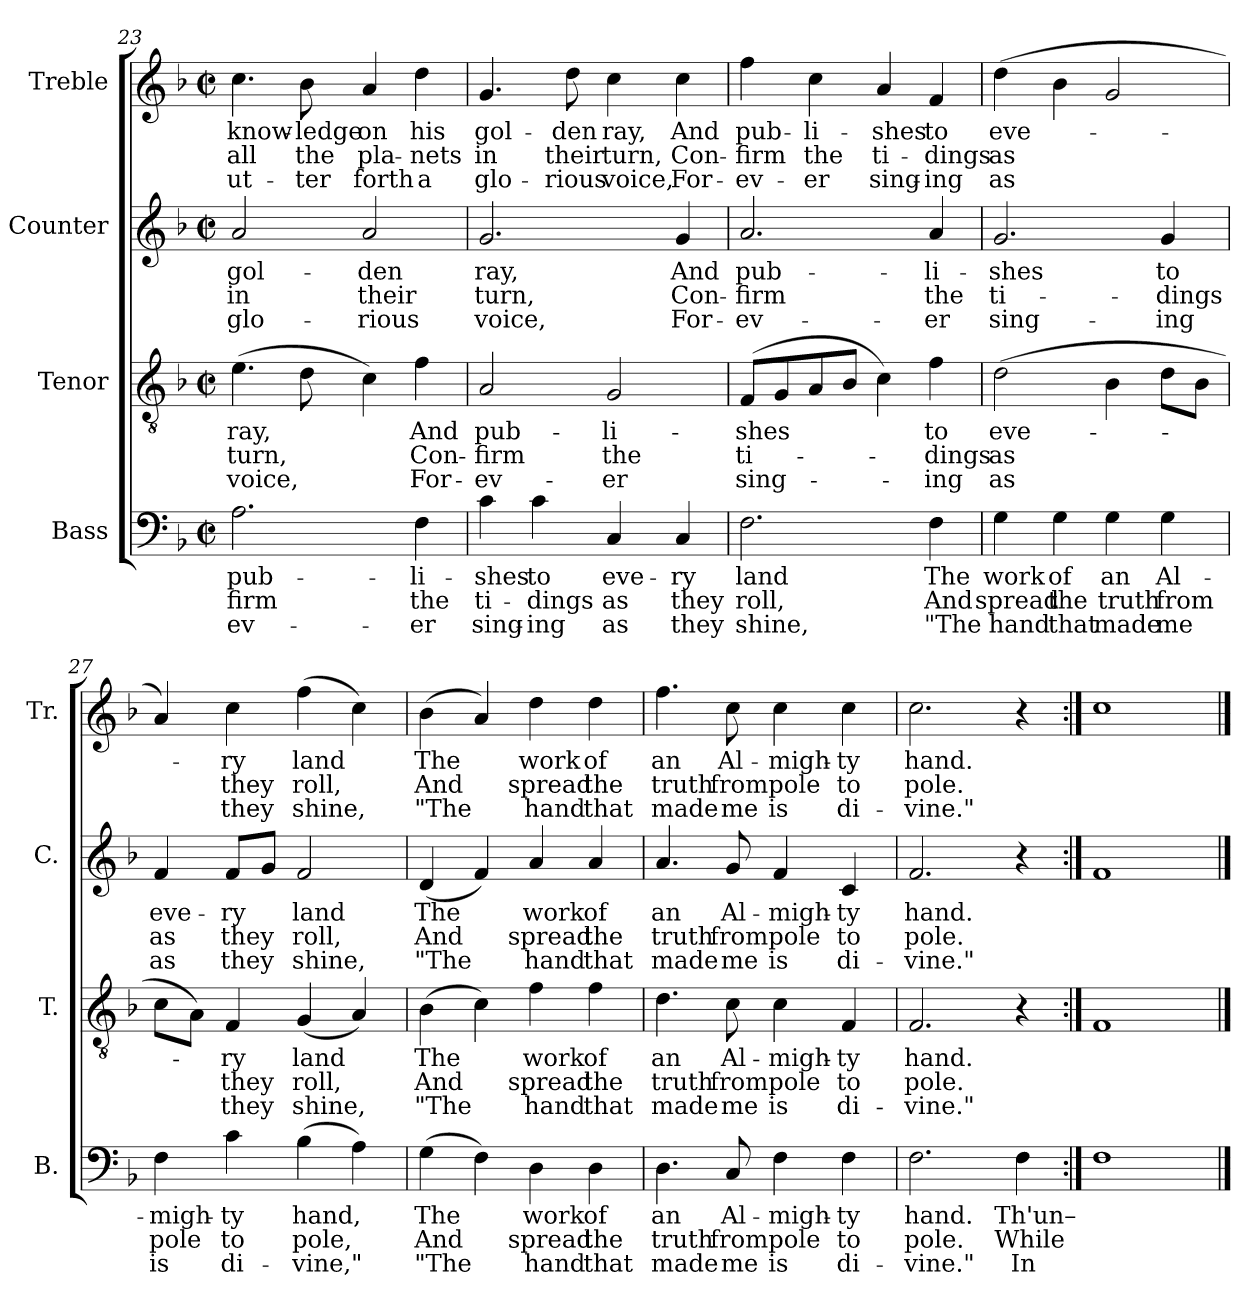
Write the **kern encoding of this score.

**kern	**text	**text	**text	**kern	**text	**text	**text	**kern	**text	**text	**text	**kern	**text	**text	**text
*part4	*part4	*part4	*part4	*part3	*part3	*part3	*part3	*part2	*part2	*part2	*part2	*part1	*part1	*part1	*part1
*staff4	*staff4	*staff4	*staff4	*staff3	*staff3	*staff3	*staff3	*staff2	*staff2	*staff2	*staff2	*staff1	*staff1	*staff1	*staff1
*I"Bass	*	*	*	*I"Tenor	*	*	*	*I"Counter	*	*	*	*I"Treble	*	*	*
*I'B.	*	*	*	*I'T.	*	*	*	*I'C.	*	*	*	*I'Tr.	*	*	*
*clefF4	*	*	*	*clefGv2	*	*	*	*clefG2	*	*	*	*clefG2	*	*	*
*k[b-]	*	*	*	*k[b-]	*	*	*	*k[b-]	*	*	*	*k[b-]	*	*	*
*M4/4	*	*	*	*M4/4	*	*	*	*M4/4	*	*	*	*M4/4	*	*	*
*met(c|)	*	*	*	*met(c|)	*	*	*	*met(c|)	*	*	*	*met(c|)	*	*	*
=23	=23	=23	=23	=23	=23	=23	=23	=23	=23	=23	=23	=23	=23	=23	=23
2.A\	pub-	-firm	-ev-	(4.e\	ray,	turn,	voice,	2a/	gol-	in	glo-	4.cc\	know-	all	ut-
.	.	.	.	8d\	.	.	.	.	.	.	.	8b-\	-ledge	the	-ter
.	.	.	.	4c\)	.	.	.	2a/	-den	their	-rious	4a/	on	pla-	forth
4F\	-li-	the	-er	4f\	And	Con-	For-	.	.	.	.	4dd\	his	-nets	a
!!LO:PB:g=z
=24	=24	=24	=24	=24	=24	=24	=24	=24	=24	=24	=24	=24	=24	=24	=24
4c\	-shes	ti-	sing-	2A/	pub-	-firm	-ev-	2.g/	ray,	turn,	voice,	4.g/	gol-	in	glo-
4c\	to	-dings	-ing	.	.	.	.	.	.	.	.	.	.	.	.
.	.	.	.	.	.	.	.	.	.	.	.	8dd\	-den	their	-rious
4C/	eve-	as	as	2G/	-li-	the	-er	.	.	.	.	4cc\	ray,	turn,	voice,
4C/	-ry	they	they	.	.	.	.	4g/	And	Con-	For-	4cc\	And	Con-	For-
=25	=25	=25	=25	=25	=25	=25	=25	=25	=25	=25	=25	=25	=25	=25	=25
2.F\	land	roll,	shine,	(8F/L	-shes	ti-	sing-	2.a/	pub-	-firm	-ev-	4ff\	pub-	-firm	-ev-
.	.	.	.	8G/	.	.	.	.	.	.	.	.	.	.	.
.	.	.	.	8A/	.	.	.	.	.	.	.	4cc\	-li-	the	-er
.	.	.	.	8B-/J	.	.	.	.	.	.	.	.	.	.	.
.	.	.	.	4c\)	.	.	.	.	.	.	.	4a/	-shes	ti-	sing-
4F\	The	And	"The	4f\	to	-dings	-ing	4a/	-li-	the	-er	4f/	to	-dings	-ing
=26	=26	=26	=26	=26	=26	=26	=26	=26	=26	=26	=26	=26	=26	=26	=26
4G\	work	spread	hand	(2d\	eve-	as	as	2.g/	-shes	ti-	sing-	(4dd\	eve-	as	as
4G\	of	the	that	.	.	.	.	.	.	.	.	4b-\	.	.	.
4G\	an	truth	made	4B-\	.	.	.	.	.	.	.	2g/	.	.	.
4G\	Al-	from	me	8d\L	.	.	.	4g/	to	-dings	-ing	.	.	.	.
.	.	.	.	8B-\J	.	.	.	.	.	.	.	.	.	.	.
=27	=27	=27	=27	=27	=27	=27	=27	=27	=27	=27	=27	=27	=27	=27	=27
4F\	-migh-	pole	is	8c\L	.	.	.	4f/	eve-	as	as	4a/)	.	.	.
.	.	.	.	8A\J)	.	.	.	.	.	.	.	.	.	.	.
4c\	-ty	to	di-	4F/	-ry	they	they	8f/L	-ry	they	they	4cc\	-ry	they	they
.	.	.	.	.	.	.	.	8g/J	.	.	.	.	.	.	.
(4B-\	hand,	pole,	-vine,"	(4G/	land	roll,	shine,	2f/	land	roll,	shine,	(4ff\	land	roll,	shine,
4A\)	.	.	.	4A/)	.	.	.	.	.	.	.	4cc\)	.	.	.
=28	=28	=28	=28	=28	=28	=28	=28	=28	=28	=28	=28	=28	=28	=28	=28
(4G\	The	And	"The	(4B-\	The	And	"The	(4d/	The	And	"The	(4b-\	The	And	"The
4F\)	.	.	.	4c\)	.	.	.	4f/)	.	.	.	4a/)	.	.	.
4D\	work	spread	hand	4f\	work	spread	hand	4a/	work	spread	hand	4dd\	work	spread	hand
4D\	of	the	that	4f\	of	the	that	4a/	of	the	that	4dd\	of	the	that
=29	=29	=29	=29	=29	=29	=29	=29	=29	=29	=29	=29	=29	=29	=29	=29
4.D\	an	truth	made	4.d\	an	truth	made	4.a/	an	truth	made	4.ff\	an	truth	made
8C/	Al-	from	me	8c\	Al-	from	me	8g/	Al-	from	me	8cc\	Al-	from	me
4F\	-migh-	pole	is	4c\	-migh-	pole	is	4f/	-migh-	pole	is	4cc\	-migh-	pole	is
4F\	-ty	to	di-	4F/	-ty	to	di-	4c/	-ty	to	di-	4cc\	-ty	to	di-
!!LO:LB:g=z
=30	=30	=30	=30	=30	=30	=30	=30	=30	=30	=30	=30	=30	=30	=30	=30
2.F\	hand.	pole.	-vine."	2.F/	hand.	pole.	-vine."	2.f/	hand.	pole.	-vine."	2.cc\	hand.	pole.	-vine."
4F\	Th'un–	While	In	4r	.	.	.	4r	.	.	.	4r	.	.	.
=31:|!	=31:|!	=31:|!	=31:|!	=31:|!	=31:|!	=31:|!	=31:|!	=31:|!	=31:|!	=31:|!	=31:|!	=31:|!	=31:|!	=31:|!	=31:|!
1F	.	.	.	1F	.	.	.	1f	.	.	.	1cc	.	.	.
==	==	==	==	==	==	==	==	==	==	==	==	==	==	==	==
*-	*-	*-	*-	*-	*-	*-	*-	*-	*-	*-	*-	*-	*-	*-	*-
